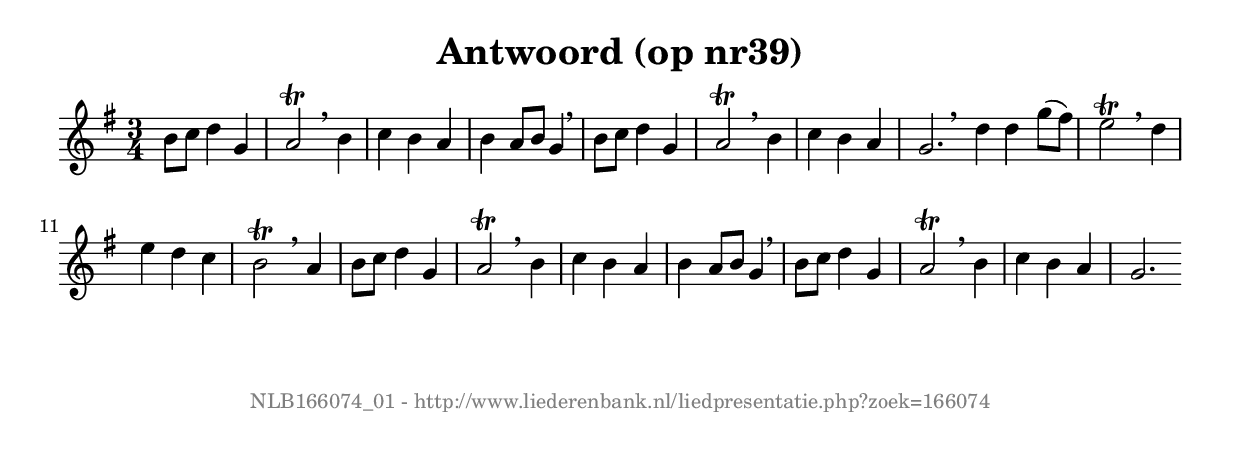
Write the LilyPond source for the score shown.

%
% produced by wce2krn 1.64 (7 June 2014)
%
\version"2.16"
#(append! paper-alist '(("long" . (cons (* 210 mm) (* 2000 mm)))))
#(set-default-paper-size "long")
sb = {\breathe}
mBreak = {\breathe }
bBreak = {\breathe }
x = {\once\override NoteHead #'style = #'cross }
gl=\glissando
itime={\override Staff.TimeSignature #'stencil = ##f }
ficta = {\once\set suggestAccidentals = ##t}
fine = {\once\override Score.RehearsalMark #'self-alignment-X = #1 \mark \markup {\italic{Fine}}}
dc = {\once\override Score.RehearsalMark #'self-alignment-X = #1 \mark \markup {\italic{D.C.}}}
dcf = {\once\override Score.RehearsalMark #'self-alignment-X = #1 \mark \markup {\italic{D.C. al Fine}}}
dcc = {\once\override Score.RehearsalMark #'self-alignment-X = #1 \mark \markup {\italic{D.C. al Coda}}}
ds = {\once\override Score.RehearsalMark #'self-alignment-X = #1 \mark \markup {\italic{D.S.}}}
dsf = {\once\override Score.RehearsalMark #'self-alignment-X = #1 \mark \markup {\italic{D.S. al Fine}}}
dsc = {\once\override Score.RehearsalMark #'self-alignment-X = #1 \mark \markup {\italic{D.S. al Coda}}}
pv = {\set Score.repeatCommands = #'((volta "1"))}
sv = {\set Score.repeatCommands = #'((volta "2"))}
tv = {\set Score.repeatCommands = #'((volta "3"))}
qv = {\set Score.repeatCommands = #'((volta "4"))}
xv = {\set Score.repeatCommands = #'((volta #f))}
\header{ tagline = ""
title = "Antwoord (op nr39)"
}
\score {{
\key g \major
\relative g'
{
\set melismaBusyProperties = #'()
\time 3/4
\tempo 4=120
\override Score.MetronomeMark #'transparent = ##t
\override Score.RehearsalMark #'break-visibility = #(vector #t #t #f)
b8 c d4 g, a2\trill \sb b4 c b a b a8 b g4 \sb b8 c d4 g, a2\trill \sb b4 c b a g2. \bar ":|:" \bBreak
d'4 d g8(fis) e2\trill \sb d4 e d c b2\trill \sb a4 b8 c d4 g, a2\trill \mBreak
b4 c b a b a8 b g4 \sb b8 c d4 g, a2\trill \sb b4 c b a g2. \bar ":|"
 }}
 \midi { }
 \layout {
            indent = 0.0\cm
}
}
\markup { \vspace #0 } \markup { \with-color #grey \fill-line { \center-column { \smaller "NLB166074_01 - http://www.liederenbank.nl/liedpresentatie.php?zoek=166074" } } }
